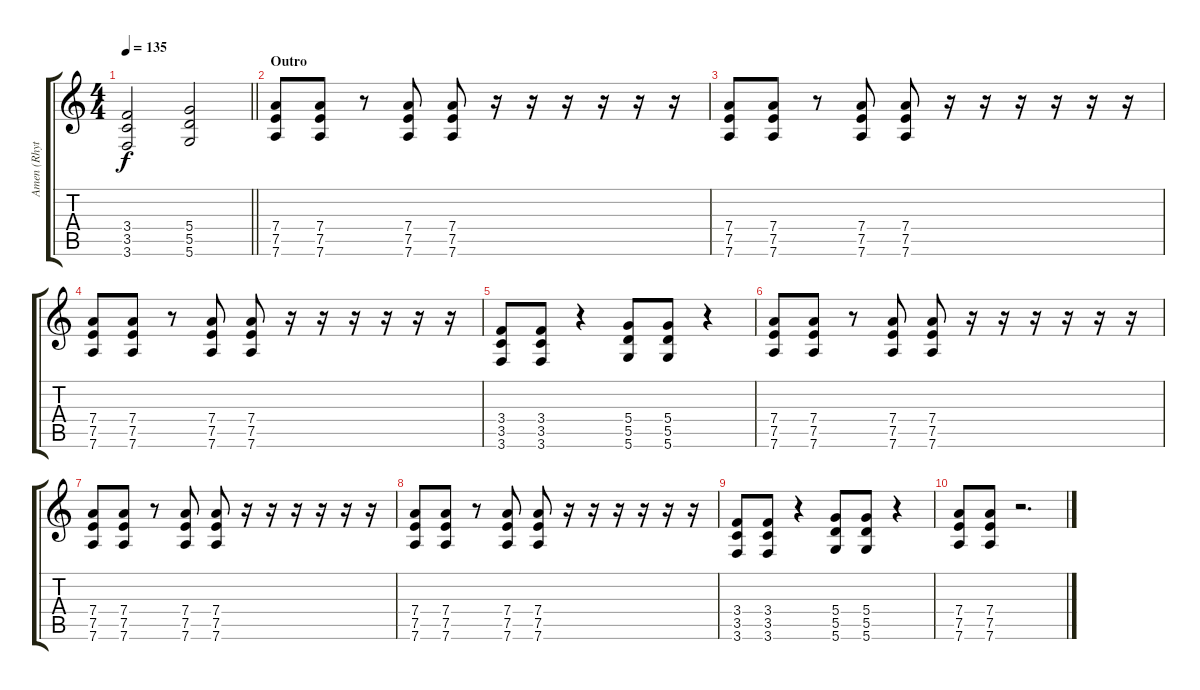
\track ("Amen (Rhythm Guitar)" "Amen (Rhyt") {instrument distortionguitar}
\staff {score tabs}
\tuning (E4 B3 G3 D3 A2 D2) {hide}
\ts (4 4)
\tempo 135
\clef g2
\barLineRight lightlight
\ks c
(3.4 3.5 3.6).2{dy f} (5.4 5.5 5.6).2 |
\section ("" "Outro")
(7.4 7.5 7.6).8 (7.4 7.5 7.6).8 r.8 (7.4 7.5 7.6).8 (7.4 7.5 7.6).8 r.16 r.16 r.16 r.16 r.16 r.16 |
(7.4 7.5 7.6).8 (7.4 7.5 7.6).8 r.8 (7.4 7.5 7.6).8 (7.4 7.5 7.6).8 r.16 r.16 r.16 r.16 r.16 r.16 |
(7.4 7.5 7.6).8 (7.4 7.5 7.6).8 r.8 (7.4 7.5 7.6).8 (7.4 7.5 7.6).8 r.16 r.16 r.16 r.16 r.16 r.16 |
(3.4 3.5 3.6).8 (3.4 3.5 3.6).8 r.4 (5.4 5.5 5.6).8 (5.4 5.5 5.6).8 r.4 |
(7.4 7.5 7.6).8 (7.4 7.5 7.6).8 r.8 (7.4 7.5 7.6).8 (7.4 7.5 7.6).8 r.16 r.16 r.16 r.16 r.16 r.16 |
(7.4 7.5 7.6).8 (7.4 7.5 7.6).8 r.8 (7.4 7.5 7.6).8 (7.4 7.5 7.6).8 r.16 r.16 r.16 r.16 r.16 r.16 |
(7.4 7.5 7.6).8 (7.4 7.5 7.6).8 r.8 (7.4 7.5 7.6).8 (7.4 7.5 7.6).8 r.16 r.16 r.16 r.16 r.16 r.16 |
(3.4 3.5 3.6).8 (3.4 3.5 3.6).8 r.4 (5.4 5.5 5.6).8 (5.4 5.5 5.6).8 r.4 |
(7.4 7.5 7.6).8 (7.4 7.5 7.6).8 r.2{d}
